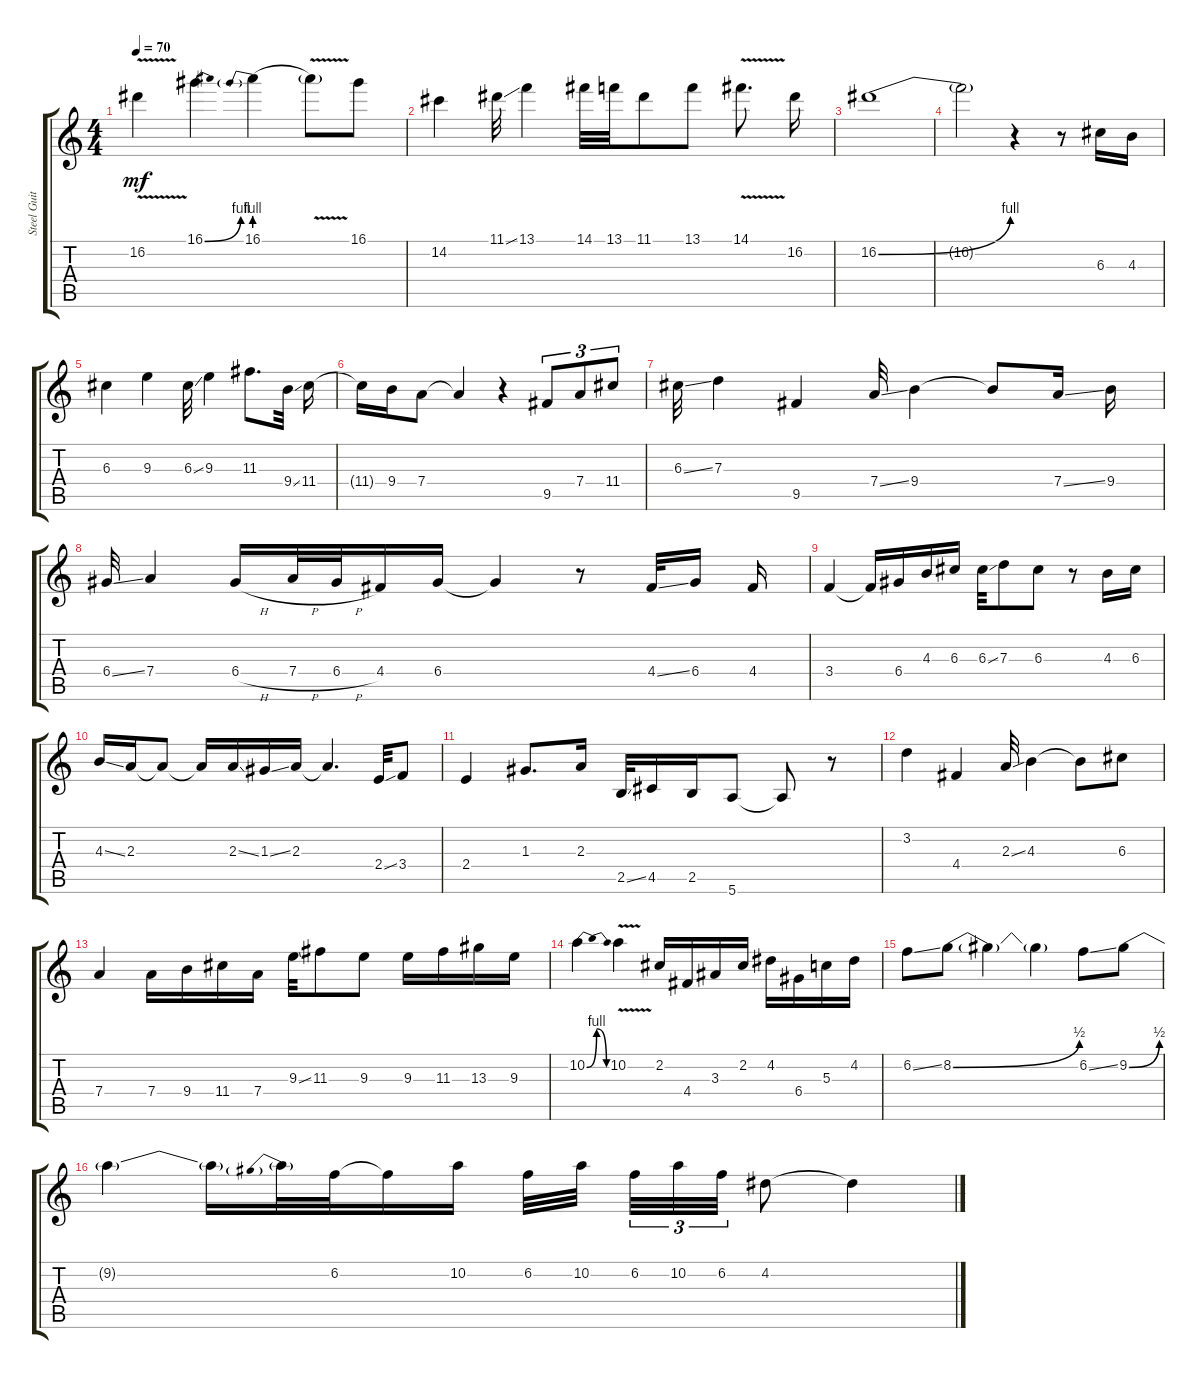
\track ("Steel Guitar" "Steel Guit") {instrument distortionguitar}
\staff {score tabs}
\tuning (E4 B3 G3 D3 A2 E2) {hide}
\ts (4 4)
\tempo 70
\clef g2
\ks c
16.2{v t}.4{dy mf} 16.1{be (bend 0 0 60 4)}.4 16.1{be (prebend 0 4 60 4)}.4 16.1{v t}.8 16.1.8 |
14.2.4 11.1{ss}.32 13.1.4 14.1.32 13.1.32 11.1.8 13.1.8 14.1{v}.8{d} 16.2.16 |
16.2{be (bend 0 0 60 4)}.1 |
16.2{t}.2 r.4 r.8 6.3.16 4.3.16 |
6.3.4 9.3.4 6.3{ss}.32 9.3.4 11.3.8{d} 9.4{ss}.32 11.4.16 |
11.4{t}.16 9.4.16 7.4.8 7.4{t}.4 r.4 9.5.8{tu (3 2)} 7.4.8{tu (3 2)} 11.4.8{tu (3 2)} |
6.3{ss}.32 7.3.4 9.5.4 7.4{ss}.32 9.4.4 9.4{t}.8 7.4{ss}.16 9.4.16 |
6.4{ss}.32 7.4.4 6.4{h}.16 7.4{h}.32 6.4{h}.32 4.4.16 6.4.16 6.4{t}.4 r.8 4.4{ss}.32 6.4.16 4.4.16 |
3.4.4 3.4{t}.16 6.4.16 4.3.16 6.3.16 6.3{ss}.32 7.3.8 6.3.8 r.8 4.3.16 6.3.16 |
4.3{ss}.16 2.3.16 2.3{t}.8 2.3{t}.16 2.3{ss}.16 1.3{ss}.16 2.3.16 2.3{t}.4{d} 2.4{ss}.32 3.4.8 |
2.4.4 1.3.8{d} 2.3.16 2.5{ss}.32 4.5.16 2.5.16 5.6.8 5.6{t}.8 r.8 |
3.2.4 4.4.4 2.3{ss}.32 4.3.4 4.3{t}.8 6.3.8 |
7.4.4 7.4.16 9.4.16 11.4.16 7.4.16 9.3{ss}.32 11.3.8 9.3.8 9.3.16 11.3.16 13.3.16 9.3.16 |
10.2{be (bendrelease 0 0 30 4 30 4 60 0)}.4 10.2{v}.4 2.2.16 4.4.16 3.3.16 2.2.16 4.2.16 6.4.16 5.3.16 4.2.16 |
6.2{ss}.8 8.2{be (bend 0 0 60 2)}.8 8.2{t}.4 8.2{t}.4 6.2{ss}.8 9.2{be (bend 0 0 60 2)}.8 |
9.2{t}.4 9.2{t}.16 9.2{be (prebend 0 2 60 2) t}.32 6.2.32 6.2{t}.16 10.2.16 6.2.32 10.2.32 6.2.32{tu (3 2)} 10.2.32{tu (3 2)} 6.2.32{tu (3 2)} 4.2.8 4.2{t}.4
